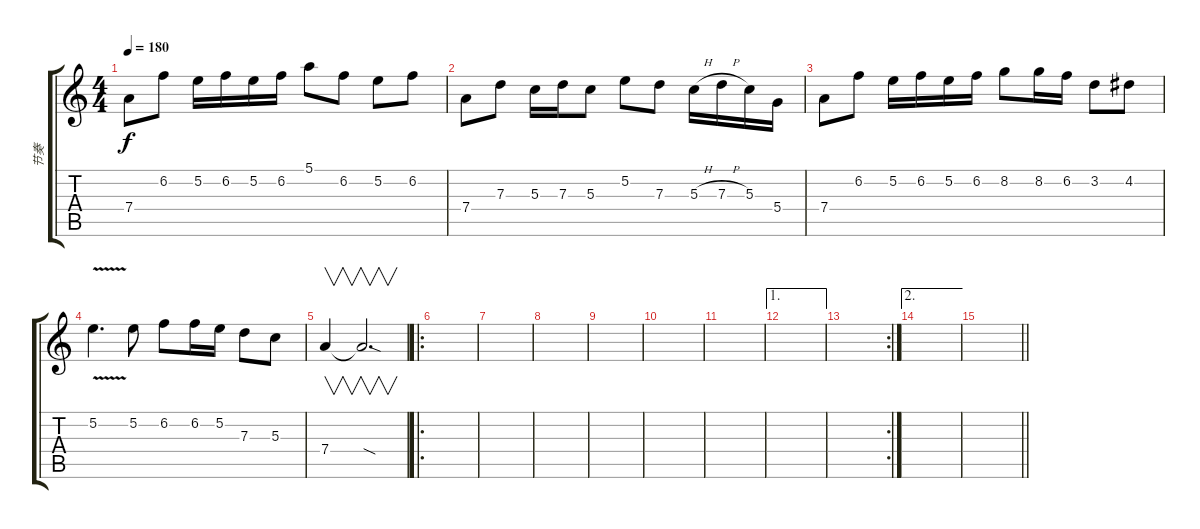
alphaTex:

\track ("节奏" "节奏") {instrument distortionguitar}
\staff {score tabs}
\tuning (E4 B3 G3 D3 A2 E2) {hide}
\ts (4 4)
\tempo 180
\clef g2
\ks c
7.4.8{dy f} 6.2.8 5.2.16 6.2.16 5.2.16 6.2.16 5.1.8 6.2.8 5.2.8 6.2.8 |
7.4.8 7.3.8 5.3.16 7.3.16 5.3.8 5.2.8 7.3.8 5.3{h}.16 7.3{h}.16{txt ""} 5.3.16 5.4.16 |
7.4.8 6.2.8 5.2.16 6.2.16 5.2.16 6.2.16 8.2.8 8.2.16 6.2.16 3.2.8 4.2.8 |
5.2{v}.4{d} 5.2.8 6.2.8 6.2.16 5.2.16 7.3.8 5.3.8 |
7.4.4{v} 7.4{sod t}.2{v d} |
\ro
|
|
|
|
|
|
\ae 1
|
\rc 2
|
\ae 2
|
\barLineRight lightlight
